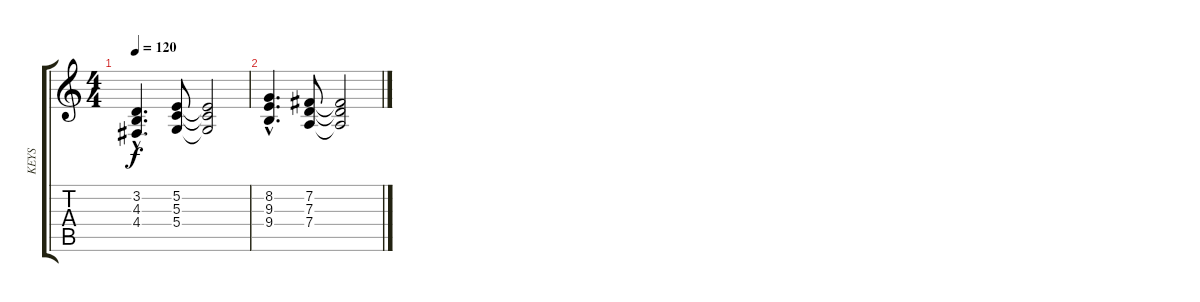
\track ("KEYS" "KEYS") {instrument stringensemble1}
\staff {score tabs}
\tuning (E4 B3 G3 D3 A2 E2) {hide}
\ts (4 4)
\tempo 120
\clef g2
\ks c
(3.2{hac} 4.3{hac} 4.4{hac}).4{d dy f} (5.2 5.3 5.4).8 (5.2{t} 5.3{t} 5.4{t}).2 |
(8.2{hac} 9.3{hac} 9.4{hac}).4{d} (7.2 7.3 7.4).8 (7.2{t} 7.3{t} 7.4{t}).2
